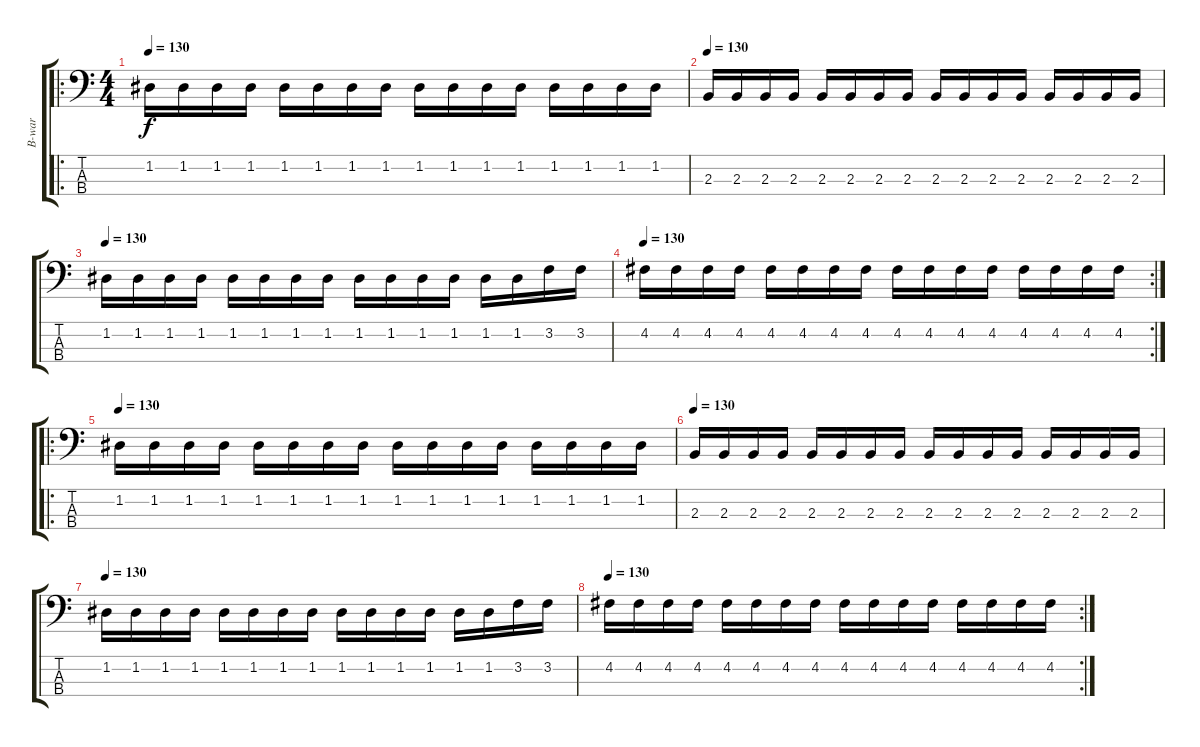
\track ("B-war" "B-war") {instrument electricbassfinger}
\staff {score tabs}
\tuning (G2 D2 A1 E1) {hide}
\ro
\ts (4 4)
\tempo 130
\clef f4
\ks c
1.2.16{dy f} 1.2.16 1.2.16 1.2.16 1.2.16 1.2.16 1.2.16 1.2.16 1.2.16 1.2.16 1.2.16 1.2.16 1.2.16 1.2.16 1.2.16 1.2.16 |
\tempo 130
2.3.16 2.3.16 2.3.16 2.3.16 2.3.16 2.3.16 2.3.16 2.3.16 2.3.16 2.3.16 2.3.16 2.3.16 2.3.16 2.3.16 2.3.16 2.3.16 |
\tempo 130
1.2.16 1.2.16 1.2.16 1.2.16 1.2.16 1.2.16 1.2.16 1.2.16 1.2.16 1.2.16 1.2.16 1.2.16 1.2.16 1.2.16 3.2.16 3.2.16 |
\rc 2
\tempo 130
4.2.16 4.2.16 4.2.16 4.2.16 4.2.16 4.2.16 4.2.16 4.2.16 4.2.16 4.2.16 4.2.16 4.2.16 4.2.16 4.2.16 4.2.16 4.2.16 |
\ro
\tempo 130
1.2.16 1.2.16 1.2.16 1.2.16 1.2.16 1.2.16 1.2.16 1.2.16 1.2.16 1.2.16 1.2.16 1.2.16 1.2.16 1.2.16 1.2.16 1.2.16 |
\tempo 130
2.3.16 2.3.16 2.3.16 2.3.16 2.3.16 2.3.16 2.3.16 2.3.16 2.3.16 2.3.16 2.3.16 2.3.16 2.3.16 2.3.16 2.3.16 2.3.16 |
\tempo 130
1.2.16 1.2.16 1.2.16 1.2.16 1.2.16 1.2.16 1.2.16 1.2.16 1.2.16 1.2.16 1.2.16 1.2.16 1.2.16 1.2.16 3.2.16 3.2.16 |
\rc 2
\tempo 130
4.2.16 4.2.16 4.2.16 4.2.16 4.2.16 4.2.16 4.2.16 4.2.16 4.2.16 4.2.16 4.2.16 4.2.16 4.2.16 4.2.16 4.2.16 4.2.16
